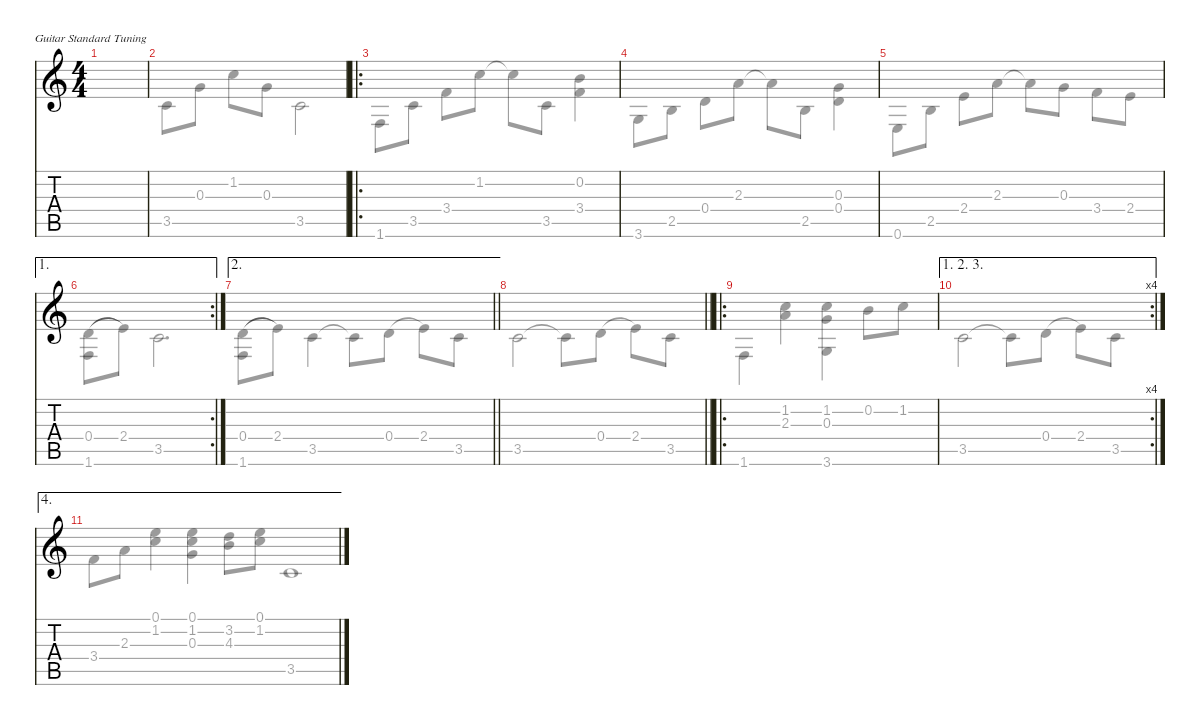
\defaultSystemsLayout 4
\hideDynamics
\bracketExtendMode nobrackets
\singleTrackTrackNamePolicy hidden
\multiTrackTrackNamePolicy hidden
\firstSystemTrackNameMode fullname
\firstSystemTrackNameOrientation horizontal
\otherSystemsTrackNameOrientation horizontal
\track ("Nylon Guitar" "Nylon Guit") {instrument acousticguitarnylon}
\staff {score tabs}
\tuning (E4 B3 G3 D3 A2 E2)
\voice
\ts (4 4)
\tempo (120 hide)
\clef g2
\ks aminor
|
|
\ro
|
|
|
\ae 1
\rc 2
|
\ae 2
\barLineRight lightlight
|
\barLineRight lightlight
|
\ro
|
\ae (1 2 3)
\rc 4
|
\ae 4
\voice
\clef g2
\ks aminor
3.4.8{dy mf} 2.3.8 (1.2 0.1).4 (0.1 1.2 0.3).4 (3.2 4.3).8 (1.2 0.1).8 |
3.5.8 0.3.8 1.2.8 0.3.8 3.5.2 |
1.6.8 3.5.8 3.4.8 1.2.8 1.2{t}.8 3.5.8 (3.4 0.2).4 |
3.6.8 2.5.8 0.4.8 2.3.8 2.3{t}.8 2.5.8 (0.4 0.3).4 |
0.6.8 2.5.8 2.4.8 2.3.8 2.3{t}.8 0.3.8 3.4.8 2.4.8 |
(1.6 0.4).8{legatoorigin} 2.4.8 3.5.2{d} |
\barLineRight lightlight
(1.6 0.4).8{legatoorigin} 2.4.8 3.5.4 3.5{t}.8 0.4.8{legatoorigin} 2.4.8 3.5.8 |
\barLineRight lightlight
3.5.2 3.5{t}.8 0.4.8{legatoorigin} 2.4.8 3.5.8 |
1.6.4 (1.2 2.3).4 (1.2 0.3 3.6).4 0.2.8 1.2.8 |
3.5.2 3.5{t}.8 0.4.8{legatoorigin} 2.4.8 3.5.8 |
3.5.1
